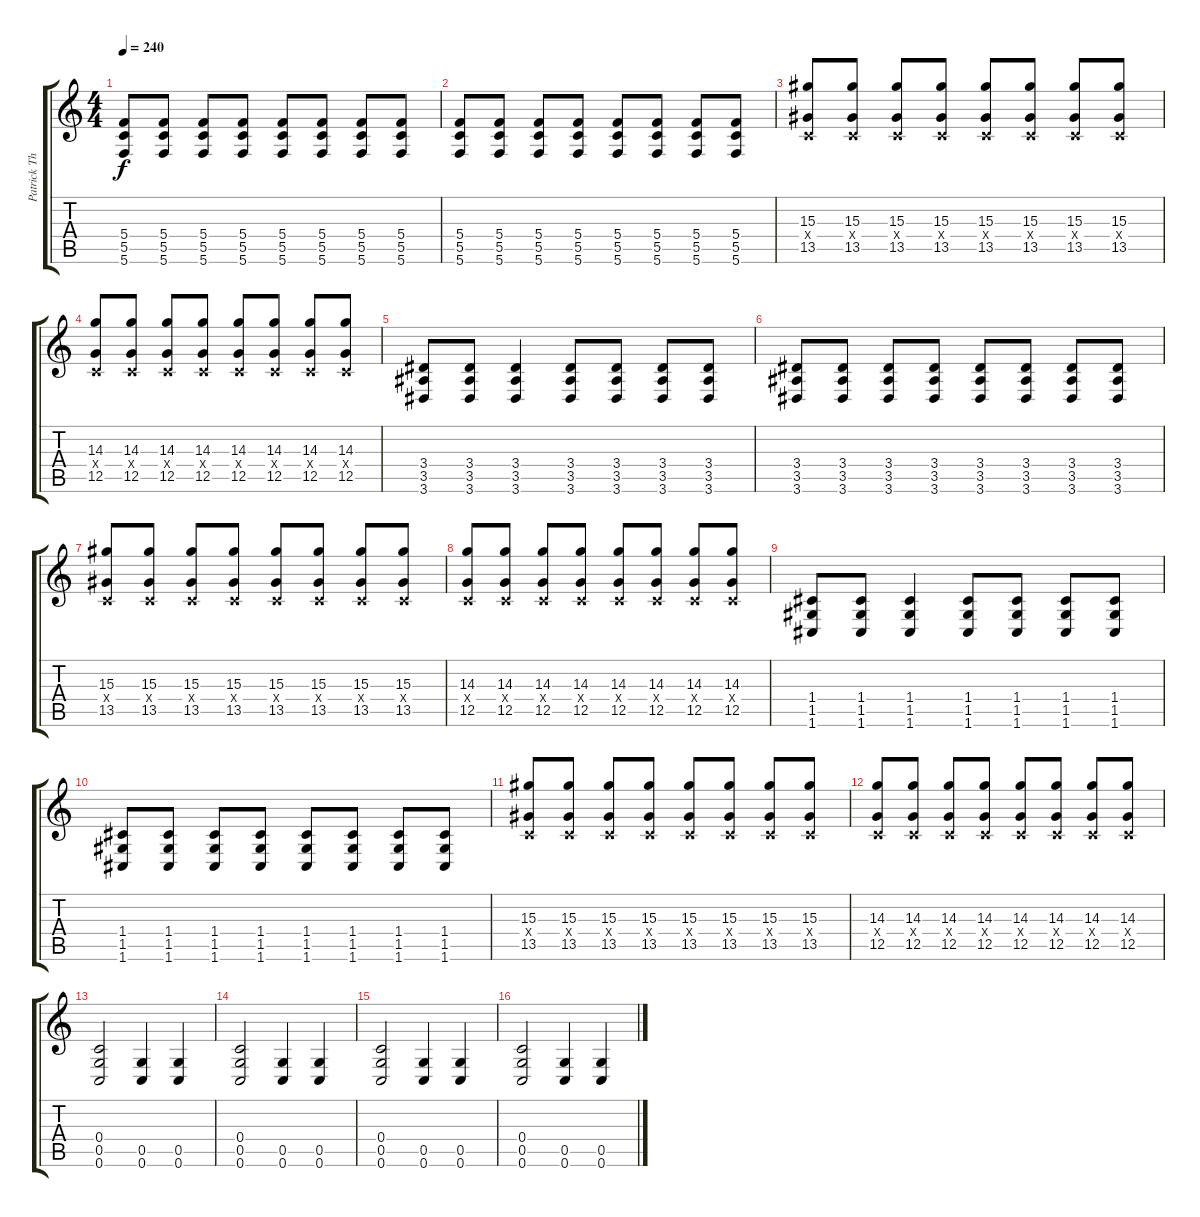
\track ("Patrick Thompson - Guitar Harmonic" "Patrick Th") {instrument overdrivenguitar}
\staff {score tabs}
\tuning (D4 A3 F3 C3 G2 C2) {hide}
\ts (4 4)
\tempo 240
\clef g2
\ks c
(5.4 5.5 5.6).8{dy f} (5.4 5.5 5.6).8 (5.4 5.5 5.6).8 (5.4 5.5 5.6).8 (5.4 5.5 5.6).8 (5.4 5.5 5.6).8 (5.4 5.5 5.6).8 (5.4 5.5 5.6).8 |
(5.4 5.5 5.6).8 (5.4 5.5 5.6).8 (5.4 5.5 5.6).8 (5.4 5.5 5.6).8 (5.4 5.5 5.6).8 (5.4 5.5 5.6).8 (5.4 5.5 5.6).8 (5.4 5.5 5.6).8 |
(15.3 0.4{x} 13.5).8 (15.3 0.4{x} 13.5).8 (15.3 0.4{x} 13.5).8 (15.3 0.4{x} 13.5).8 (15.3 0.4{x} 13.5).8 (15.3 0.4{x} 13.5).8 (15.3 0.4{x} 13.5).8 (15.3 0.4{x} 13.5).8 |
(14.3 0.4{x} 12.5).8 (14.3 0.4{x} 12.5).8 (14.3 0.4{x} 12.5).8 (14.3 0.4{x} 12.5).8 (14.3 0.4{x} 12.5).8 (14.3 0.4{x} 12.5).8 (14.3 0.4{x} 12.5).8 (14.3 0.4{x} 12.5).8 |
(3.4 3.5 3.6).8 (3.4 3.5 3.6).8 (3.4 3.5 3.6).4 (3.4 3.5 3.6).8 (3.4 3.5 3.6).8 (3.4 3.5 3.6).8 (3.4 3.5 3.6).8 |
(3.4 3.5 3.6).8 (3.4 3.5 3.6).8 (3.4 3.5 3.6).8 (3.4 3.5 3.6).8 (3.4 3.5 3.6).8 (3.4 3.5 3.6).8 (3.4 3.5 3.6).8 (3.4 3.5 3.6).8 |
(15.3 0.4{x} 13.5).8 (15.3 0.4{x} 13.5).8 (15.3 0.4{x} 13.5).8 (15.3 0.4{x} 13.5).8 (15.3 0.4{x} 13.5).8 (15.3 0.4{x} 13.5).8 (15.3 0.4{x} 13.5).8 (15.3 0.4{x} 13.5).8 |
(14.3 0.4{x} 12.5).8 (14.3 0.4{x} 12.5).8 (14.3 0.4{x} 12.5).8 (14.3 0.4{x} 12.5).8 (14.3 0.4{x} 12.5).8 (14.3 0.4{x} 12.5).8 (14.3 0.4{x} 12.5).8 (14.3 0.4{x} 12.5).8 |
(1.4 1.5 1.6).8 (1.4 1.5 1.6).8 (1.4 1.5 1.6).4 (1.4 1.5 1.6).8 (1.4 1.5 1.6).8 (1.4 1.5 1.6).8 (1.4 1.5 1.6).8 |
(1.4 1.5 1.6).8 (1.4 1.5 1.6).8 (1.4 1.5 1.6).8 (1.4 1.5 1.6).8 (1.4 1.5 1.6).8 (1.4 1.5 1.6).8 (1.4 1.5 1.6).8 (1.4 1.5 1.6).8 |
(15.3 0.4{x} 13.5).8 (15.3 0.4{x} 13.5).8 (15.3 0.4{x} 13.5).8 (15.3 0.4{x} 13.5).8 (15.3 0.4{x} 13.5).8 (15.3 0.4{x} 13.5).8 (15.3 0.4{x} 13.5).8 (15.3 0.4{x} 13.5).8 |
(14.3 0.4{x} 12.5).8 (14.3 0.4{x} 12.5).8 (14.3 0.4{x} 12.5).8 (14.3 0.4{x} 12.5).8 (14.3 0.4{x} 12.5).8 (14.3 0.4{x} 12.5).8 (14.3 0.4{x} 12.5).8 (14.3 0.4{x} 12.5).8 |
(0.4 0.5 0.6).2 (0.5 0.6).4 (0.5 0.6).4 |
(0.4 0.5 0.6).2 (0.5 0.6).4 (0.5 0.6).4 |
(0.4 0.5 0.6).2 (0.5 0.6).4 (0.5 0.6).4 |
(0.4 0.5 0.6).2 (0.5 0.6).4 (0.5 0.6).4
